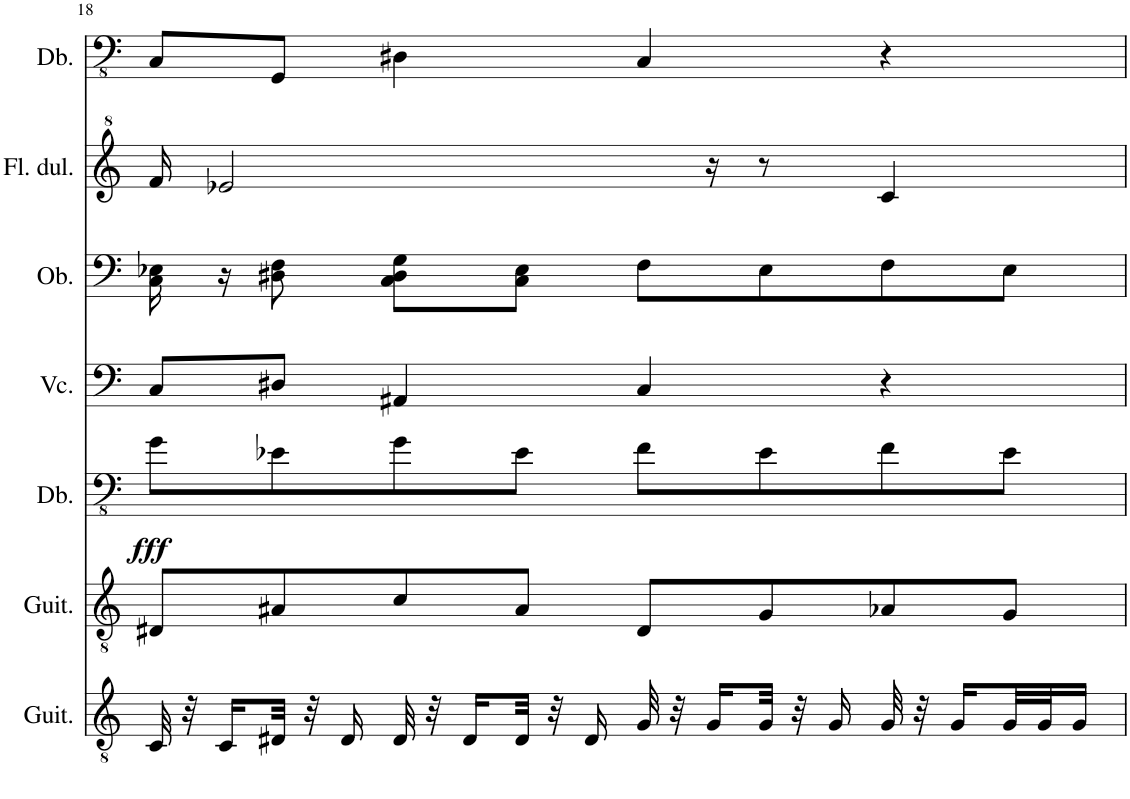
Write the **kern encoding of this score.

**kern	**kern	**kern	**dynam	**kern	**kern	**kern	**kern
*part7	*part6	*part5	*part5	*part4	*part3	*part2	*part1
*staff7	*staff6	*staff5	*staff5	*staff4	*staff3	*staff2	*staff1
*I"Classical Guitar	*I"Guitarra clásica	*I"Double Bass	*	*I"Violoncello	*I"Oboe	*I"Flauta dulce	*I"Double Bass
*I'Guit.	*I'Guit.	*I'Db.	*	*I'Vc.	*I'Ob.	*I'Fl. dul.	*I'Db.
!!LO:PB:g=z
*clefGv2	*clefGv2	*clefFv4	*	*clefF4	*clefF4	*clefG^2	*clefFv4
*	*	*Trd7c12	*	*	*Trd-14c-24	*	*Trd7c12
*k[]	*k[]	*k[]	*	*k[]	*k[]	*k[]	*k[]
*M4/4	*M4/4	*M4/4	*	*M4/4	*M4/4	*M4/4	*M4/4
=18	=18	=18	=18	=18	=18	=18	=18
!	!	!	!LO:DY:b	!	!	!	!
32C/	8D#X/L	8G\L	fff	8C/L	16C\ 16E-X\	16ff/	8CC/L
32r	.	.	.	.	.	.	.
16C/LL	.	.	.	.	16r	2ee-X/	.
32D#X/JJk	8A#X/	8E-X\	.	8D#X/J	8D#X\ 8F\	.	8GGG/J
32r	.	.	.	.	.	.	.
16D#/	.	.	.	.	.	.	.
32D#/	8c/	8G\	.	4AA#X/	8C\ 8D#\ 8G\L	.	4DD#X\
32r	.	.	.	.	.	.	.
16D#/LL	.	.	.	.	.	.	.
32D#/JJk	8A#/J	8E-\J	.	.	8C\ 8E-\J	.	.
32r	.	.	.	.	.	.	.
16D#/	.	.	.	.	.	.	.
32G/	8D#/L	8F\L	.	4C/	8F\L	.	4CC/
32r	.	.	.	.	.	.	.
16G/LL	.	.	.	.	.	16r	.
32G/JJk	8G/	8E-\	.	.	8E-\	8r	.
32r	.	.	.	.	.	.	.
16G/	.	.	.	.	.	.	.
32G/	8A-X/	8F\	.	4r	8F\	4cc/	4r
32r	.	.	.	.	.	.	.
16G/LL	.	.	.	.	.	.	.
32G/L	8G/J	8E-\J	.	.	8E-\J	.	.
32G/J	.	.	.	.	.	.	.
16G/JJ	.	.	.	.	.	.	.
=	=	=	=	=	=	=	=
*-	*-	*-	*-	*-	*-	*-	*-
